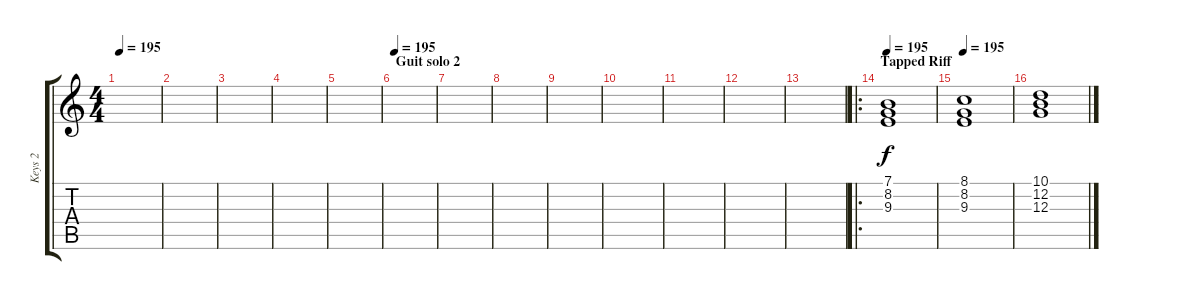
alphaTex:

\track ("Keys 2" "Keys 2") {instrument choiraahs}
\staff {score tabs}
\tuning (E4 B3 G3 D3 A2 E2) {hide}
\ts (4 4)
\tempo 195
\clef g2
\ks c
|
|
|
|
|
\section ("" "Guit solo 2")
\tempo 195
|
|
|
|
|
|
|
|
\ro
\section ("" "Tapped Riff")
\tempo 195
(7.1 8.2 9.3).1 |
\tempo 195
(8.1 8.2 9.3).1 |
(10.1 12.2 12.3).1
